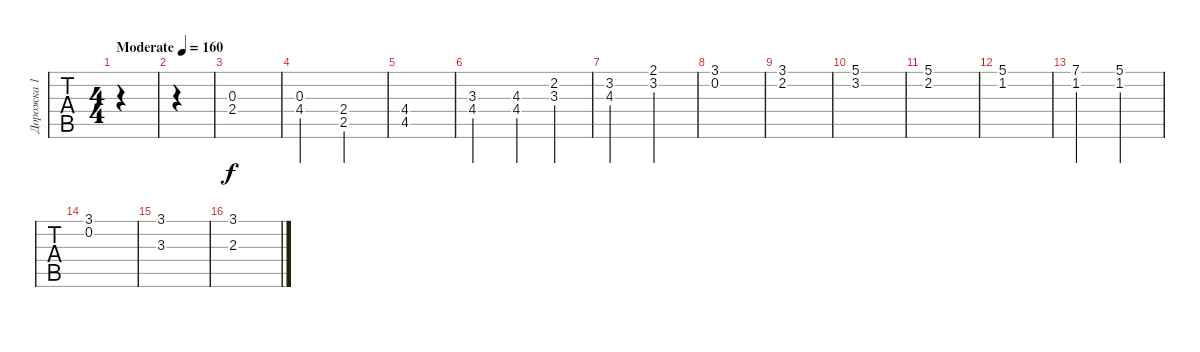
\track ("Дорожка 1" "Дорожка 1") {instrument acousticguitarsteel}
\staff {tabs}
\tuning (E4 B3 G3 D3 A2 E2) {hide}
\ts (4 4)
\tempo (160 "Moderate")
\clef g2
\ks c
|
|
(0.3 2.4).1{instrument stringensemble2} |
(0.3 4.4).2 (2.4 2.5).2 |
(4.4 4.5).1 |
(3.3 4.4).2 (4.3 4.4).4 (2.2 3.3).4 |
(3.2 4.3).2 (2.1 3.2).2 |
(3.1 0.2).1 |
(3.1 2.2).1 |
(5.1 3.2).1 |
(5.1 2.2).1 |
(5.1 1.2).1 |
(7.1 1.2).2 (5.1 1.2).2 |
(3.1 0.2).1 |
(3.1 3.3).1 |
(3.1 2.3).1
